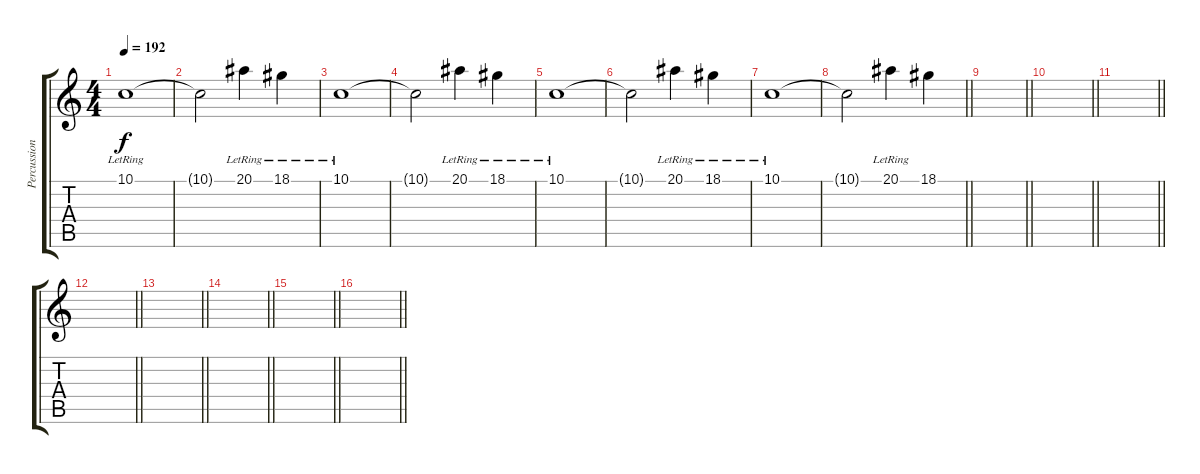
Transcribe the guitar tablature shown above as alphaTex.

\track ("Percussion" "Percussion") {instrument ocarina}
\staff {score tabs}
\tuning (D4 A3 F3 C3 G2 C2) {hide}
\ts (4 4)
\tempo 192
\clef g2
\ks c
10.1{lr}.1{dy f} |
10.1{t}.2 20.1{lr}.4 18.1{lr}.4 |
10.1{lr}.1 |
10.1{t}.2 20.1{lr}.4 18.1{lr}.4 |
10.1{lr}.1 |
10.1{t}.2 20.1{lr}.4 18.1{lr}.4 |
10.1{lr}.1 |
\barLineRight lightlight
10.1{t}.2 20.1{lr}.4 18.1.4 |
\barLineRight lightlight
|
\barLineRight lightlight
|
\barLineRight lightlight
|
\barLineRight lightlight
|
\barLineRight lightlight
|
\barLineRight lightlight
|
\barLineRight lightlight
|
\barLineRight lightlight
